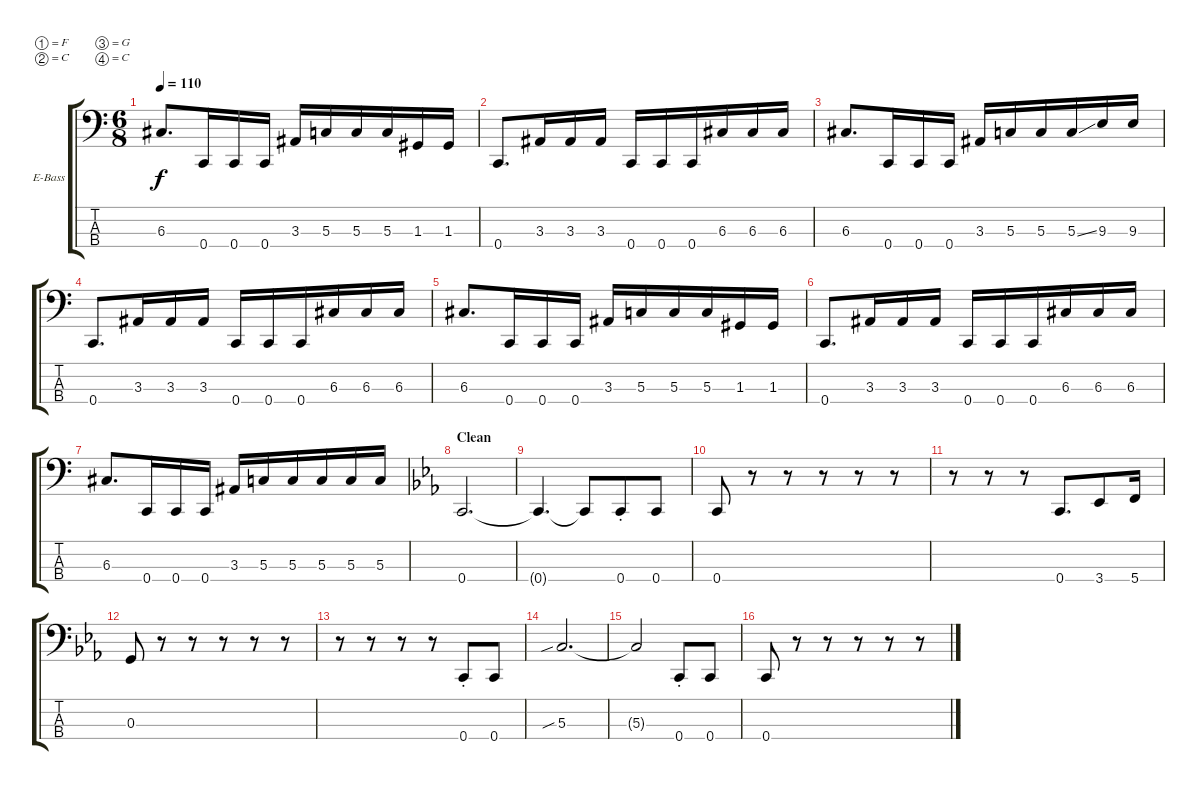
\bracketExtendMode groupsimilarinstruments
\firstSystemTrackNameOrientation horizontal
\otherSystemsTrackNameOrientation horizontal
\track ("Electric Bass" "E-Bass") {instrument electricbassfinger}
\staff {score tabs}
\tuning (F2 C2 G1 C1)
\ts (6 8)
\tempo 110
\clef f4
\ks c
6.3.8{d dy f} 0.4.16 0.4.16 0.4.16 3.3.16 5.3.16 5.3.16 5.3.16 1.3.16 1.3.16 |
0.4.8{d} 3.3.16 3.3.16 3.3.16 0.4.16 0.4.16 0.4.16 6.3.16 6.3.16 6.3.16 |
6.3.8{d} 0.4.16 0.4.16 0.4.16 3.3.16 5.3.16 5.3.16 5.3{ss}.16 9.3.16 9.3.16 |
0.4.8{d} 3.3.16 3.3.16 3.3.16 0.4.16 0.4.16 0.4.16 6.3.16 6.3.16 6.3.16 |
6.3.8{d} 0.4.16 0.4.16 0.4.16 3.3.16 5.3.16 5.3.16 5.3.16 1.3.16 1.3.16 |
0.4.8{d} 3.3.16 3.3.16 3.3.16 0.4.16 0.4.16 0.4.16 6.3.16 6.3.16 6.3.16 |
6.3.8{d} 0.4.16 0.4.16 0.4.16 3.3.16 5.3.16 5.3.16 5.3.16 5.3.16 5.3.16 |
\section ("" "Clean")
\ks cminor
0.4.2{d} |
0.4{t}.4{d} 0.4{t}.8 0.4{st}.8 0.4.8 |
0.4.8 r.8 r.8 r.8 r.8 r.8 |
r.8 r.8 r.8 0.4.8{d} 3.4.8 5.4.16 |
0.3.8 r.8 r.8 r.8 r.8 r.8 |
r.8 r.8 r.8 r.8 0.4{st}.8 0.4.8 |
5.3{sib}.2{d} |
5.3{t}.2 0.4{st}.8 0.4.8 |
0.4.8 r.8 r.8 r.8 r.8 r.8
